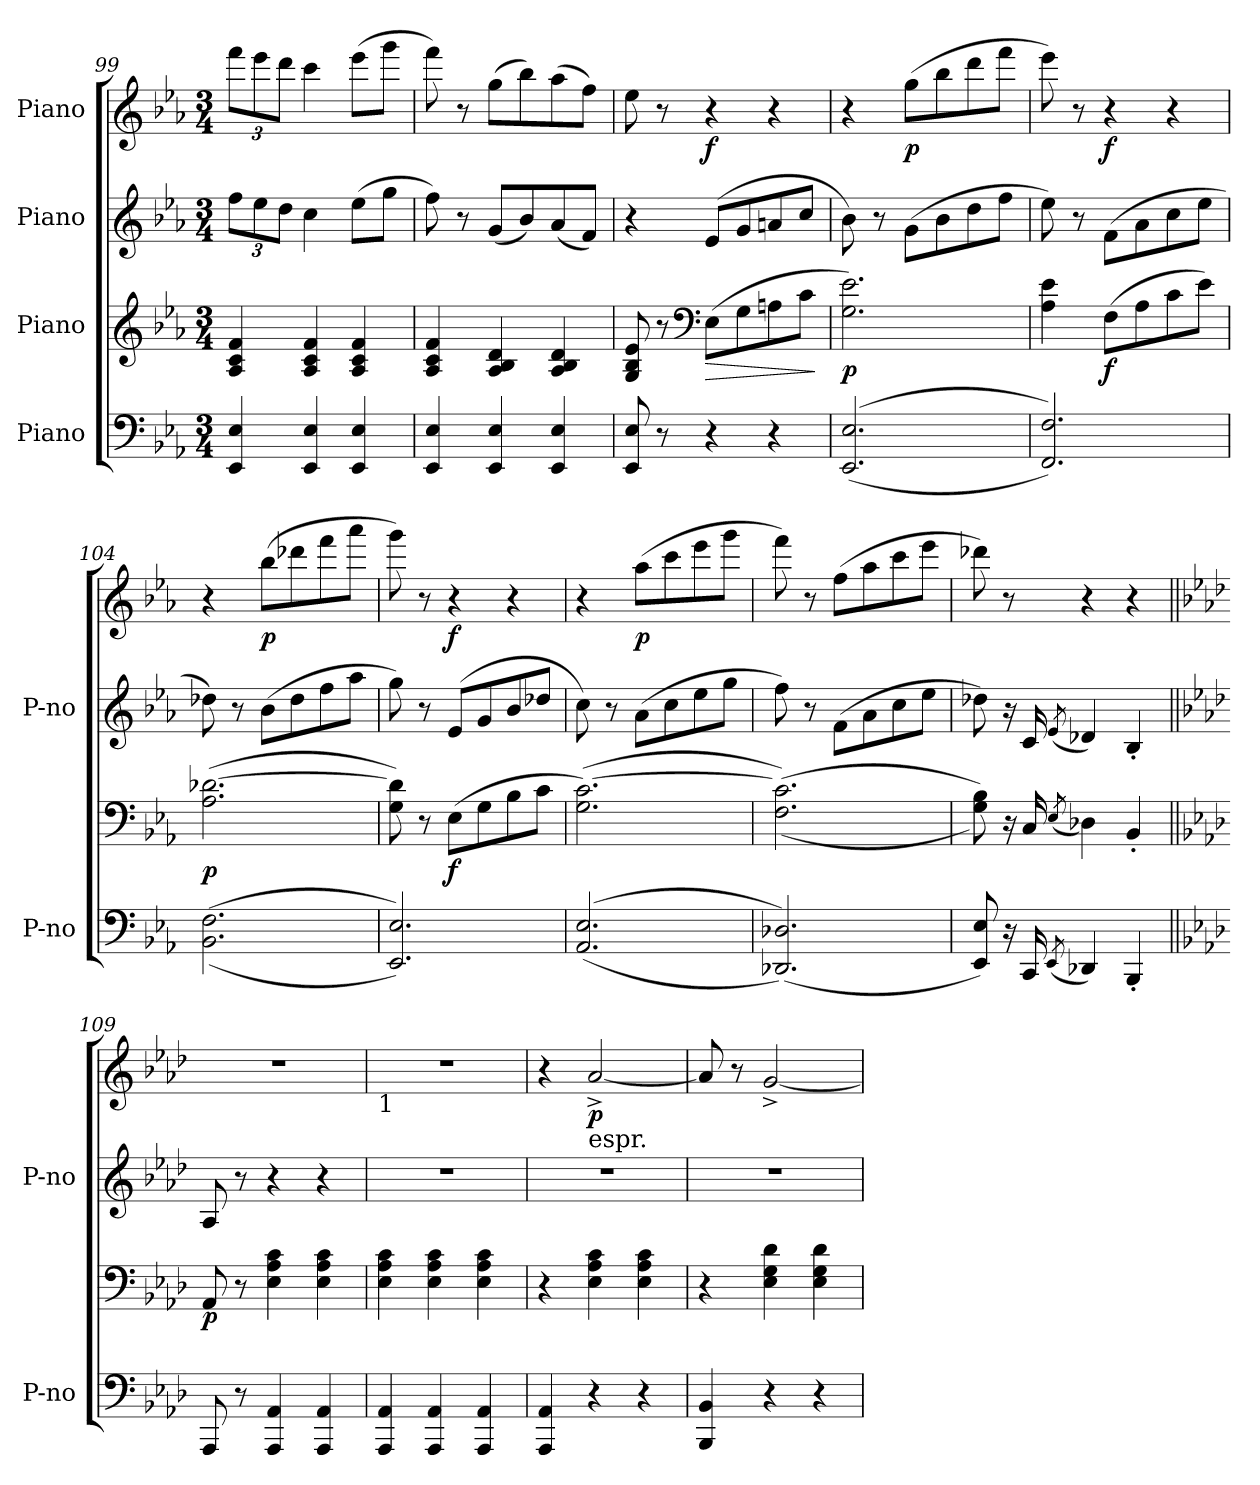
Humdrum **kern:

**kern	**kern	**dynam	**kern	**kern	**dynam
*part4	*part3	*part3	*part2	*part1	*part1
*staff4	*staff3	*staff3	*staff2	*staff1	*staff1
*I"Piano	*I"Piano	*	*I"Piano	*I"Piano	*
*I'P-no	*	*	*I'P-no	*	*
*clefF4	*clefG2	*	*clefG2	*clefG2	*
*k[b-e-a-]	*k[b-e-a-]	*	*k[b-e-a-]	*k[b-e-a-]	*
*E-:	*E-:	*	*E-:	*E-:	*
*M3/4	*M3/4	*	*M3/4	*M3/4	*
=99	=99	=99	=99	=99	=99
4EE-/ 4E-/	4A-/ 4c/ 4f/	.	12ff\L	12fff\L	.
.	.	.	12ee-\	12eee-\	.
.	.	.	12dd\J	12ddd\J	.
4EE-/ 4E-/	4A-/ 4c/ 4f/	.	4cc\	4ccc\	.
4EE-/ 4E-/	4A-/ 4c/ 4f/	.	(8ee-\L	(8eee-\L	.
.	.	.	8gg\J	8ggg\J	.
=100	=100	=100	=100	=100	=100
4EE-/ 4E-/	4A-/ 4c/ 4f/	.	8ff\)	8fff\)	.
.	.	.	8r	8r	.
4EE-/ 4E-/	4A-/ 4B-/ 4d/	.	(8g/L	(8gg\L	.
.	.	.	8b-/)	8bb-\)	.
4EE-/ 4E-/	4A-/ 4B-/ 4d/	.	(8a-/	(8aa-\	.
.	.	.	8f/J)	8ff\J)	.
=101	=101	=101	=101	=101	=101
8EE-/ 8E-/	8G/ 8B-/ 8e-/	.	4r	8ee-\	.
8r	8r	.	.	8r	.
*	*clefF4	*	*	*	*
!	!	!LO:HP:b	!	!	!
4r	(8E-\L	>	(8e-/L	4r	f
.	8G\	.	8g/	.	.
4r	8An\	.	8an/	4r	.
.	8c\J	.	8cc/J	.	.
.	.	]	.	.	.
=102	=102	=102	=102	=102	=102
(<(>2.EE-/ 2.E-/	2.G\ 2.e-\)	p	8b-\)	4r	.
.	.	.	8r	.	.
.	.	.	(8g\L	(8gg\L	p
.	.	.	8b-\	8bb-\	.
.	.	.	8dd\	8ddd\	.
.	.	.	8ff\J	8fff\J	.
=103	=103	=103	=103	=103	=103
2.FF/ 2.F/))	4A-\ 4e-\	.	8ee-\)	8eee-\)	.
.	.	.	8r	8r	.
.	(8F\L	f	(8f\L	4r	f
.	8A-\	.	8a-\	.	.
.	8c\	.	8cc\	4r	.
.	8e-\J)	.	8ee-\J	.	.
=104	=104	=104	=104	=104	=104
(<(>2.BB-\ 2.F\	(2.A-\ [2.d-X\	p	8dd-X\)	4r	.
.	.	.	8r	.	.
.	.	.	(8b-\L	(8bb-\L	p
.	.	.	8dd-\	8ddd-X\	.
.	.	.	8ff\	8fff\	.
.	.	.	8aa-\J	8aaa-\J	.
=105	=105	=105	=105	=105	=105
2.EE-/ 2.E-/))	8G\ 8d-]\)	.	8gg\)	8ggg\)	.
.	8r	.	8r	8r	.
.	(8E-\L	f	(8e-/L	4r	f
.	8G\	.	8g/	.	.
.	8B-\	.	8b-/	4r	.
.	8c\J	.	8dd-X/J	.	.
=106	=106	=106	=106	=106	=106
(<(>2.AA-/ 2.E-/	(2.G\ [2.c\)	.	8cc\)	4r	.
.	.	.	8r	.	.
.	.	.	(8a-\L	(8aa-\L	p
.	.	.	8cc\	8ccc\	.
.	.	.	8ee-\	8eee-\	.
.	.	.	8gg\J	8ggg\J	.
=107	=107	=107	=107	=107	=107
(2.DD-X/ 2.D-X/))	(<(>2.F\ 2.c]\)	.	8ff\)	8fff\)	.
.	.	.	8r	8r	.
.	.	.	(8f\L	(8ff\L	.
.	.	.	8a-\	8aa-\	.
.	.	.	8cc\	8ccc\	.
.	.	.	8ee-\J	8eee-\J	.
=108	=108	=108	=108	=108	=108
8EE-/ 8E-/)	8G\ 8B-\))	.	8dd-X\)	8ddd-X\)	.
16r	16r	.	16r	8r	.
16CC/	16C/	.	16c/	.	.
(8qEE-/	(8qE-/	.	(8qe-/	.	.
4DD-X/)	4D-X\)	.	4d-X/)	4r	.
4BBB-'/	4BB-'/	.	4B-'/	4r	.
=109||	=109||	=109||	=109||	=109||	=109||
*k[b-e-a-d-]	*k[b-e-a-d-]	*	*k[b-e-a-d-]	*k[b-e-a-d-]	*
8AAA-/	8AA-/	p	8A-/	2.r	.
8r	8r	.	8r	.	.
4AAA-/ 4AA-/	4E-\ 4A-\ 4c\	.	4r	.	.
4AAA-/ 4AA-/	4E-\ 4A-\ 4c\	.	4r	.	.
=110	=110	=110	=110	=110	=110
!	!	!	!	!LO:TX:b:t=1	!
4AAA-/ 4AA-/	4E-\ 4A-\ 4c\	.	2.r	2.r	.
4AAA-/ 4AA-/	4E-\ 4A-\ 4c\	.	.	.	.
4AAA-/ 4AA-/	4E-\ 4A-\ 4c\	.	.	.	.
=111	=111	=111	=111	=111	=111
4AAA-/ 4AA-/	4r	.	2.r	4r	.
!	!	!	!	!LO:TX:b:t=espr.	!
4r	4E-\ 4A-\ 4c\	.	.	[2a-^/	p
4r	4E-\ 4A-\ 4c\	.	.	.	.
=112	=112	=112	=112	=112	=112
4BBB-/ 4BB-/	4r	.	2.r	8a-/]	.
.	.	.	.	8r	.
4r	4E-\ 4G\ 4d-\	.	.	[2g^/	.
4r	4E-\ 4G\ 4d-\	.	.	.	.
=	=	=	=	=	=
*-	*-	*-	*-	*-	*-
